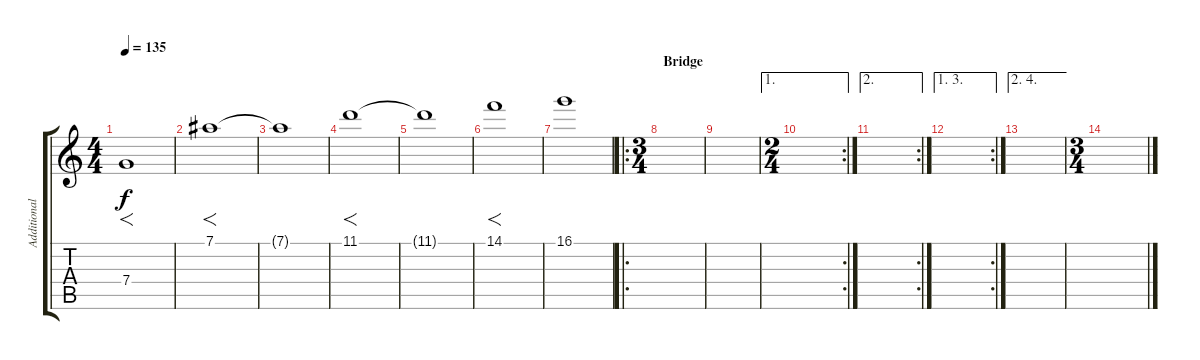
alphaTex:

\track ("Additional Guitar" "Additional") {instrument distortionguitar}
\staff {score tabs}
\tuning (Eb4 Bb3 F3 C3 G2 C2) {hide}
\ts (4 4)
\tempo 135
\clef g2
\ks c
7.4.1{f dy f} |
7.1.1{f} |
7.1{t}.1 |
11.1.1{f} |
11.1{t}.1 |
14.1.1{f} |
16.1.1 |
\ro
\ts (3 4)
\section ("" "Bridge")
|
|
\ae 1
\rc 2
\ts (2 4)
|
\ae 2
\rc 2
|
\ae (1 3)
\rc 2
|
\ae (2 4)
|
\ts (3 4)
